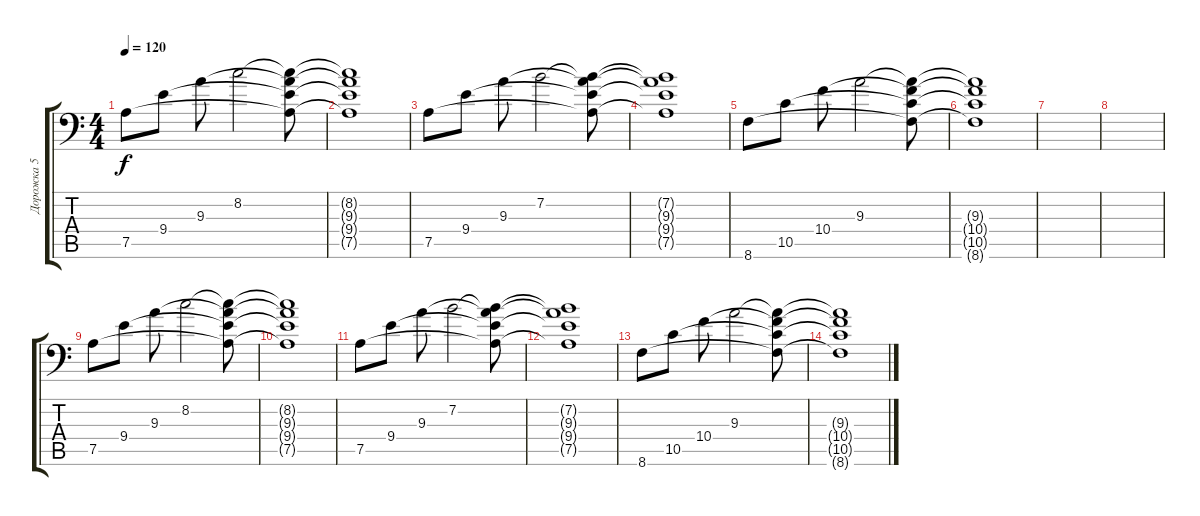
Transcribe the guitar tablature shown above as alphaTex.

\track ("Дорожка 5" "Дорожка 5") {instrument electricguitarclean}
\staff {score tabs}
\tuning (A3 E3 C3 G2 D2 A1) {hide}
\ts (4 4)
\tempo 120
\clef f4
\ks c
7.5.8{dy f} 9.4.8 9.3.8 8.2.2 (8.2{t} 9.3{t} 9.4{t} 7.5{t}).8 |
(8.2{t} 9.3{t} 9.4{t} 7.5{t}).1 |
7.5.8 9.4.8 9.3.8 7.2.2 (7.2{t} 9.3{t} 9.4{t} 7.5{t}).8 |
(7.2{t} 9.3{t} 9.4{t} 7.5{t}).1 |
8.6.8 10.5.8 10.4.8 9.3.2 (9.3{t} 10.4{t} 10.5{t} 8.6{t}).8 |
(9.3{t} 10.4{t} 10.5{t} 8.6{t}).1 |
|
|
7.5.8 9.4.8 9.3.8 8.2.2 (8.2{t} 9.3{t} 9.4{t} 7.5{t}).8 |
(8.2{t} 9.3{t} 9.4{t} 7.5{t}).1 |
7.5.8 9.4.8 9.3.8 7.2.2 (7.2{t} 9.3{t} 9.4{t} 7.5{t}).8 |
(7.2{t} 9.3{t} 9.4{t} 7.5{t}).1 |
8.6.8 10.5.8 10.4.8 9.3.2 (9.3{t} 10.4{t} 10.5{t} 8.6{t}).8 |
(9.3{t} 10.4{t} 10.5{t} 8.6{t}).1
